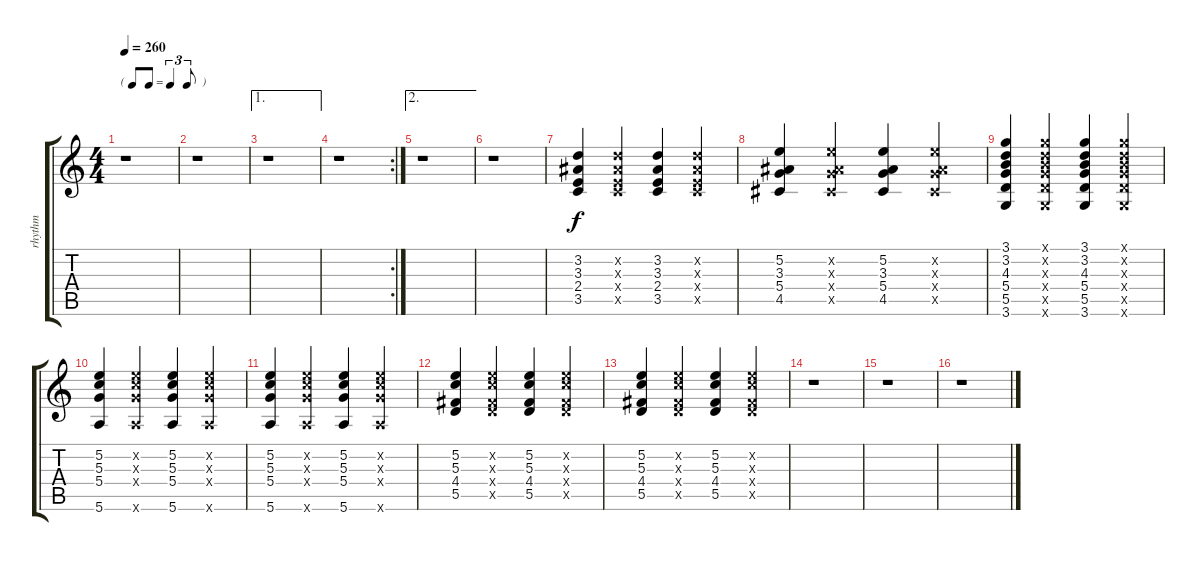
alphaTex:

\track ("rhythm" "rhythm") {instrument acousticguitarnylon}
\staff {score tabs}
\tuning (E4 B3 G3 D3 A2 E2) {hide}
\ts (4 4)
\tf triplet8th
\tempo 260
\clef g2
\ks c
r.1{dy f} |
r.1 |
\ae 1
r.1 |
\rc 2
r.1 |
\ae 2
r.1 |
r.1 |
(3.2 3.3 2.4 3.5).4 (3.2{x} 3.3{x} 2.4{x} 3.5{x}).4 (3.2 3.3 2.4 3.5).4 (3.2{x} 3.3{x} 2.4{x} 3.5{x}).4 |
(5.2 3.3 5.4 4.5).4 (5.2{x} 3.3{x} 5.4{x} 4.5{x}).4 (5.2 3.3 5.4 4.5).4 (5.2{x} 3.3{x} 5.4{x} 4.5{x}).4 |
(3.1 3.2 4.3 5.4 5.5 3.6).4 (3.1{x} 3.2{x} 4.3{x} 5.4{x} 5.5{x} 3.6{x}).4 (3.1 3.2 4.3 5.4 5.5 3.6).4 (3.1{x} 3.2{x} 4.3{x} 5.4{x} 5.5{x} 3.6{x}).4 |
(5.2 5.3 5.4 5.6).4 (5.2{x} 5.3{x} 5.4{x} 5.6{x}).4 (5.2 5.3 5.4 5.6).4 (5.2{x} 5.3{x} 5.4{x} 5.6{x}).4 |
(5.2 5.3 5.4 5.6).4 (5.2{x} 5.3{x} 5.4{x} 5.6{x}).4 (5.2 5.3 5.4 5.6).4 (5.2{x} 5.3{x} 5.4{x} 5.6{x}).4 |
(5.2 5.3 4.4 5.5).4 (5.2{x} 5.3{x} 4.4{x} 5.5{x}).4 (5.2 5.3 4.4 5.5).4 (5.2{x} 5.3{x} 4.4{x} 5.5{x}).4 |
(5.2 5.3 4.4 5.5).4 (5.2{x} 5.3{x} 4.4{x} 5.5{x}).4 (5.2 5.3 4.4 5.5).4 (5.2{x} 5.3{x} 4.4{x} 5.5{x}).4 |
r.1 |
r.1 |
r.1
